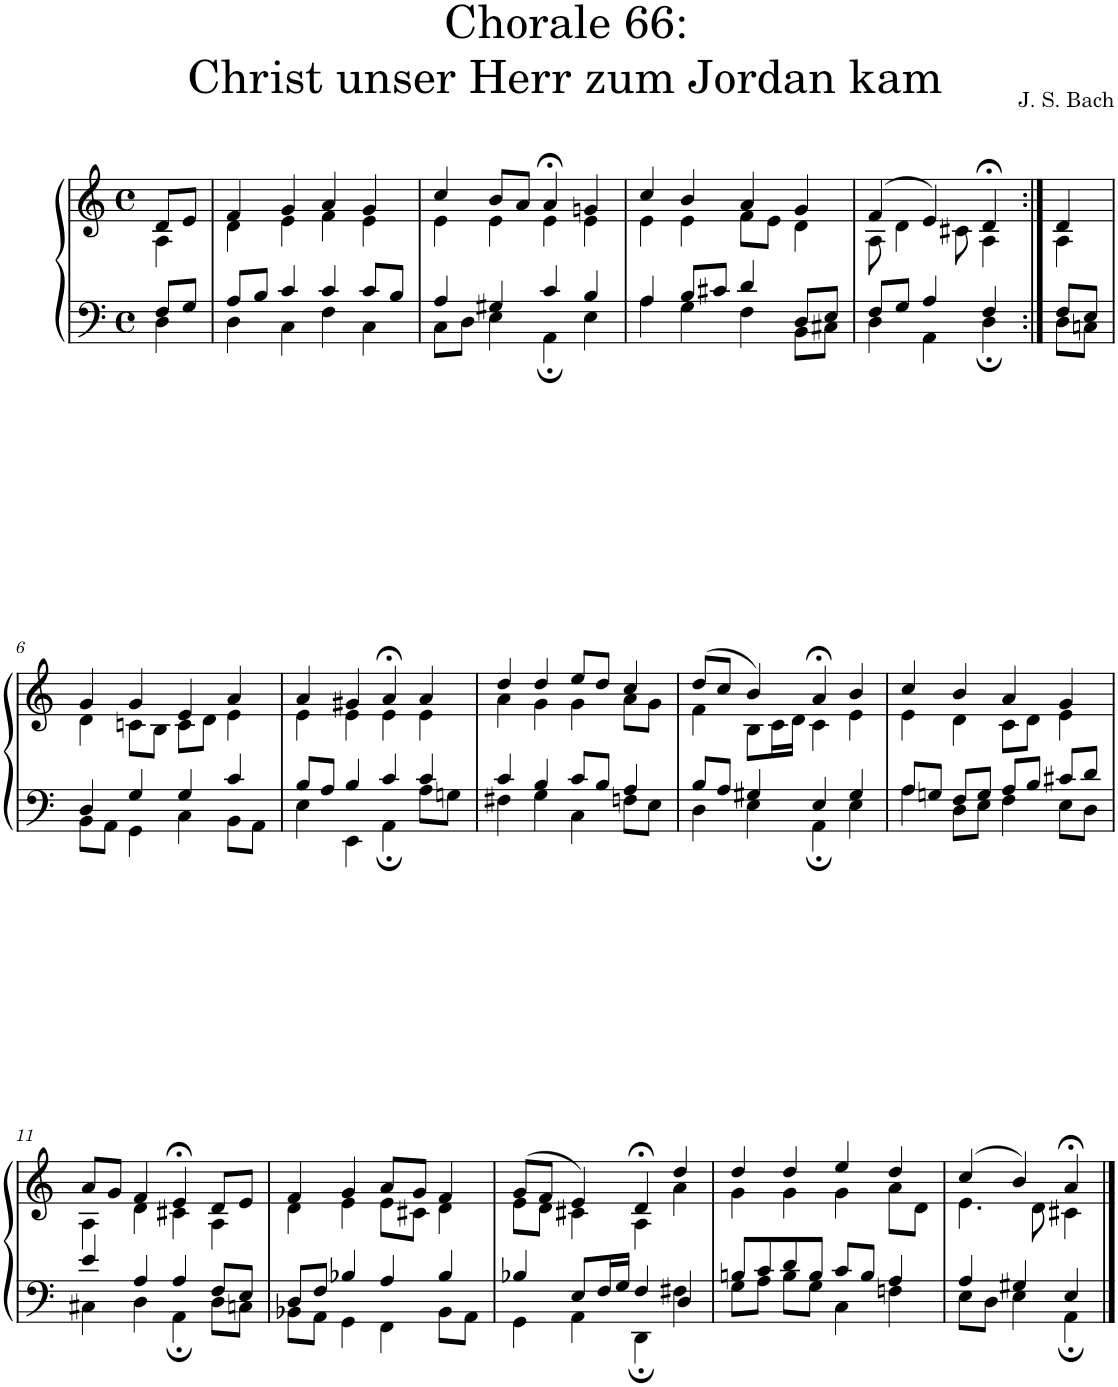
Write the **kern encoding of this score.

**kern	**kern
*part1	*part1
*staff2	*staff1
*I"S,A	*
*clefF4	*clefG2
*k[]	*k[]
*M4/4	*M4/4
*met(c)	*met(c)
=	=
*^	*^
8F/L	4D\	8d/L	4A\
8G/J	.	8e/J	.
=1	=1	=1	=1
8A/L	4D\	4f/	4d\
8B/J	.	.	.
4c/	4C\	4g/	4e\
4c/	4F\	4a/	4f\
8c/L	4C\	4g/	4e\
8B/J	.	.	.
=2	=2	=2	=2
4A/	8C\L	4cc/	4e\
.	8D\J	.	.
4G#X/	4E\	8b/L	4e\
.	.	8a/J	.
4c/	4AA;\	4a;</	4e\
4B/	4E\	4gn/	4e\
=3	=3	=3	=3
4A/	4A\	4cc/	4e\
8B/L	4G\	4b/	4e\
8c#X/J	.	.	.
4d/	4F\	4a/	8f\L
.	.	.	8e\J
8D/L	8BB\L	4g/	4d\
8E/J	8C#X\J	.	.
=917	=917	=917	=917
8F/L	4D\	(>4f/	8A\
8G/J	.	.	4d\
4A/	4AA\	4e/)	.
.	.	.	8c#X\
4F/	4D;\	4d;</	4A\
=918:|!	=918:|!	=918:|!	=918:|!
8F/L	8D\L	4d/	4A\
8E/J	8Cn\J	.	.
!!LO:LB:g=z	!!
=6	=6	=6	=6
4D/	8BB\L	4g/	4d\
.	8AA\J	.	.
4G/	4GG\	4g/	8cn\L
.	.	.	8B\J
4G/	4C\	4e/	8c\L
.	.	.	8d\J
4c/	8BB\L	4a/	4e\
.	8AA\J	.	.
=7	=7	=7	=7
8B/L	4E\	4a/	4e\
8A/J	.	.	.
4B/	4EE\	4g#X/	4e\
4c/	4AA;\	4a;</	4e\
4c/	8A\L	4a/	4e\
.	8Gn\J	.	.
=8	=8	=8	=8
4c/	4F#X\	4dd/	4a\
4B/	4G\	4dd/	4g\
8c/L	4C\	8ee/L	4g\
8B/J	.	8dd/J	.
4A/	8Fn\L	4cc/	8a\L
.	8E\J	.	8g\J
=9	=9	=9	=9
8B/L	4D\	(>8dd/L	4f\
8A/J	.	8cc/J	.
4G#X/	4E\	4b/)	8B\L
.	.	.	16c\L
.	.	.	16d\JJ
4E/	4AA;\	4a;</	4c\
4G#/	4E\	4b/	4e\
=10	=10	=10	=10
8A/L	4A\	4cc/	4e\
8Gn/J	.	.	.
8F/L	8D\L	4b/	4d\
8G/J	8E\J	.	.
8A/L	4F\	4a/	8c\L
8B/J	.	.	8d\J
8c#X/L	8E\L	4g/	4e\
8d/J	8D\J	.	.
!!LO:LB:g=z	!!
=11	=11	=11	=11
4e/	4C#X\	8a/L	4A\
.	.	8g/J	.
4A/	4D\	4f/	4d\
4A/	4AA;\	4e;</	4c#X\
8F/L	8D\L	8d/L	4A\
8E/J	8Cn\J	8e/J	.
=12	=12	=12	=12
8D/L	8BB-X\L	4f/	4d\
8F/J	8AA\J	.	.
4B-X/	4GG\	4g/	4e\
4A/	4FF\	8a/L	8e\L
.	.	8g/J	8c#X\J
4B-/	8BB-\L	4f/	4d\
.	8AA\J	.	.
=13	=13	=13	=13
4B-X/	4GG\	(>8g/L	8e\L
.	.	8f/J	8d\J
8E/L	4AA\	4e/)	4c#X\
16F/L	.	.	.
16G/JJ	.	.	.
4F/	4DD;\	4d;</	4A\
4D/	4F#X\	4dd/	4a\
=14	=14	=14	=14
8Bn/L	8G\L	4dd/	4g\
8c/	8A\J	.	.
8d/	8B\L	4dd/	4g\
8B/J	8G\J	.	.
8c/L	4C\	4ee/	4g\
8B/J	.	.	.
4A/	4Fn\	4dd/	8a\L
.	.	.	8d\J
=15	=15	=15	=15
4A/	8E\L	(>4cc/	4.e\
.	8D\J	.	.
4G#X/	4E\	4b/)	.
.	.	.	8d\
4E/	4AA;\	4a;</	4c#X\
*v	*v	*	*
*	*v	*v
==	==
*-	*-
